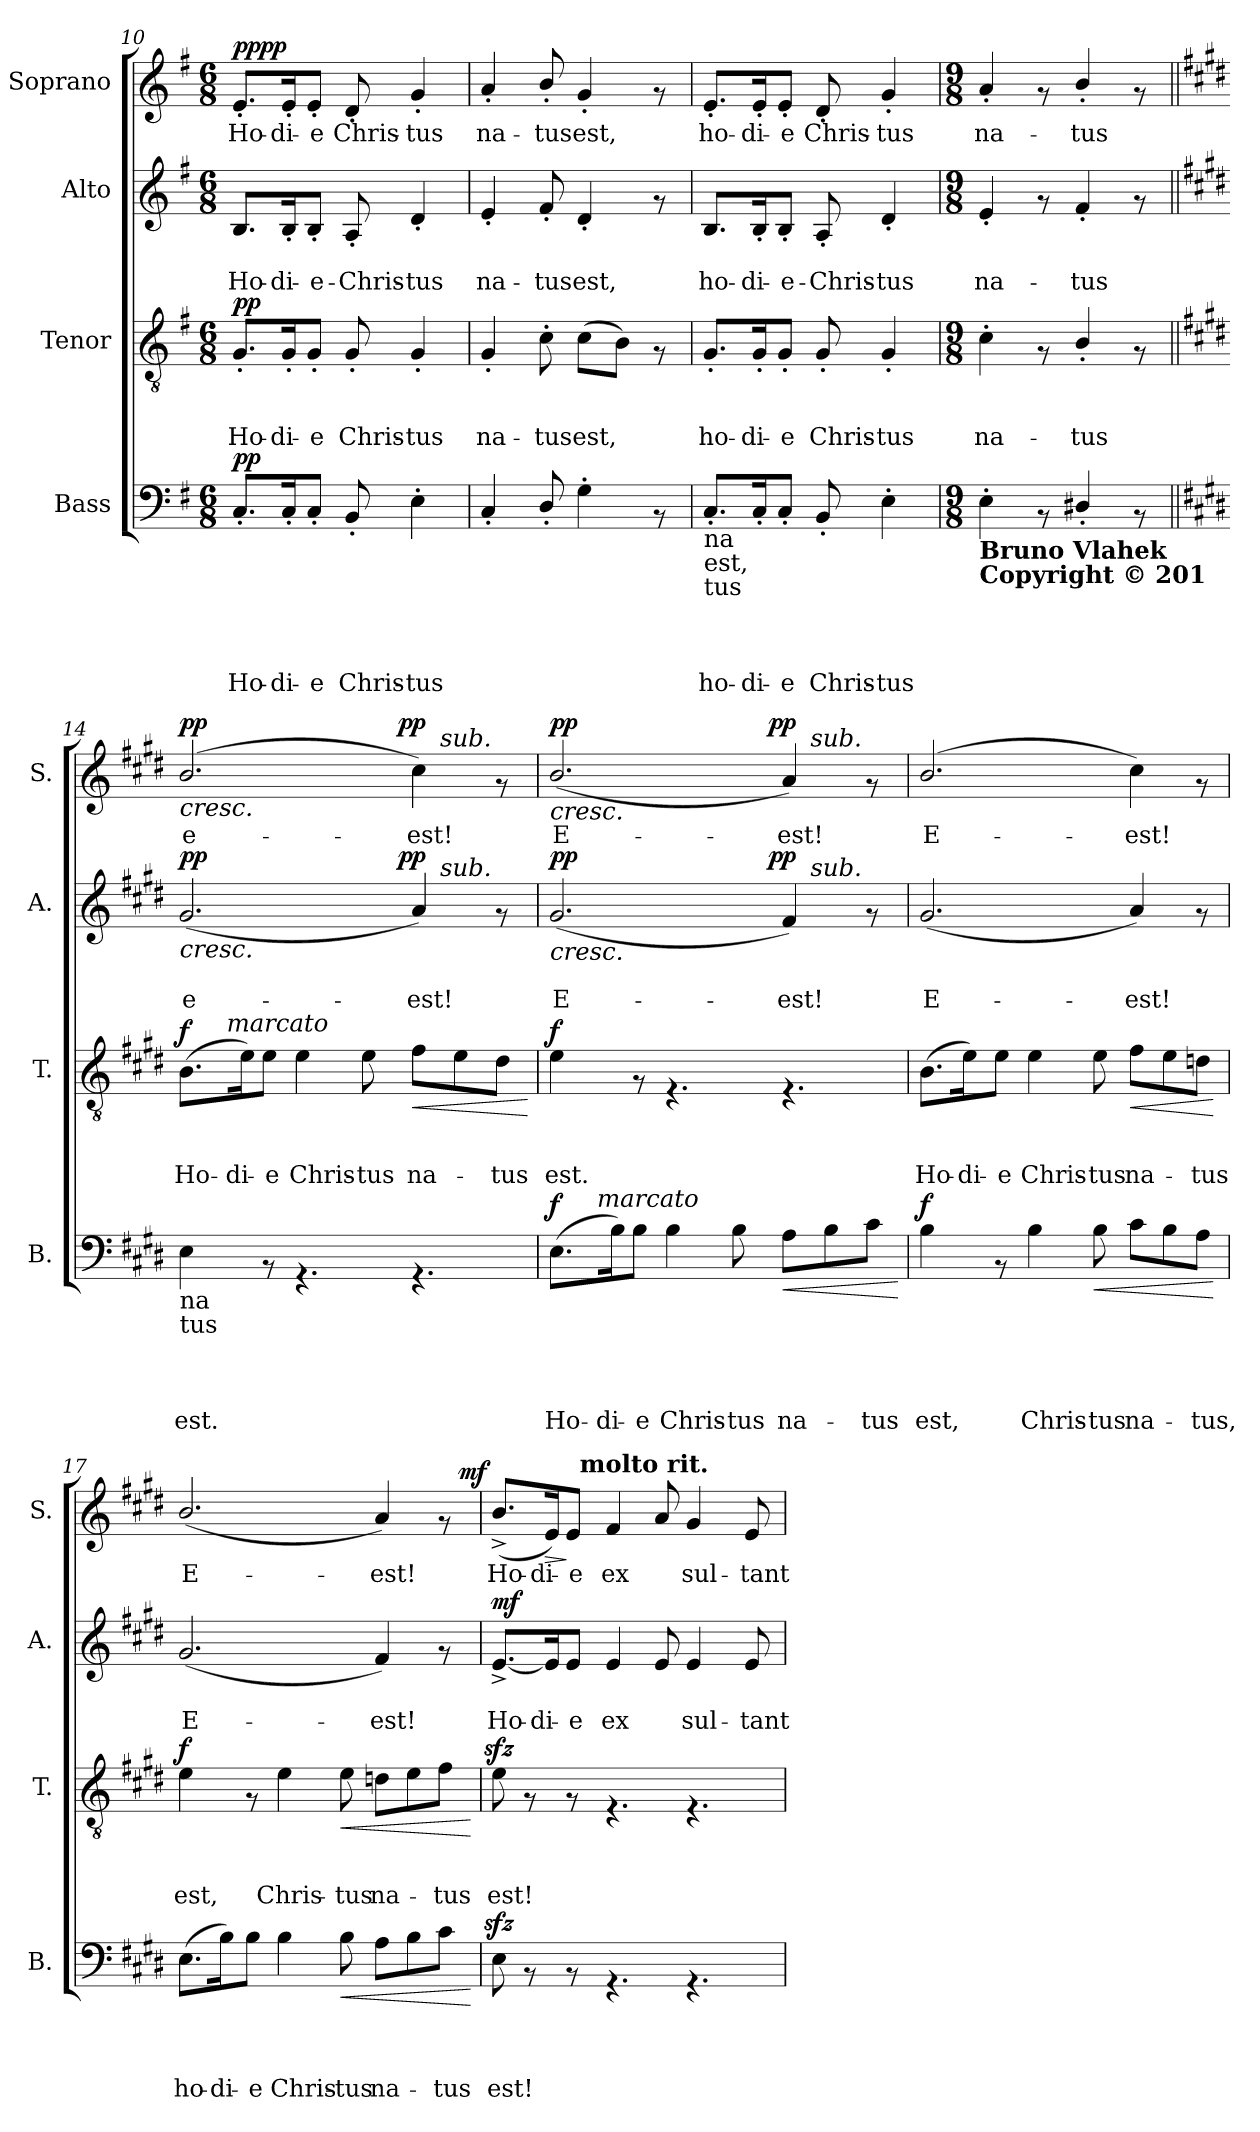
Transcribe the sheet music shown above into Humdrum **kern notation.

**kern	**text	**text	**text	**text	**dynam	**kern	**text	**text	**text	**dynam	**kern	**text	**text	**dynam	**kern	**text	**dynam
*part4	*part4	*part4	*part4	*part4	*part4	*part3	*part3	*part3	*part3	*part3	*part2	*part2	*part2	*part2	*part1	*part1	*part1
*staff4	*staff4	*staff4	*staff4	*staff4	*staff4	*staff3	*staff3	*staff3	*staff3	*staff3	*staff2	*staff2	*staff2	*staff2	*staff1	*staff1	*staff1
*I"Bass	*	*	*	*	*	*I"Tenor	*	*	*	*	*I"Alto	*	*	*	*I"Soprano	*	*
*I'B.	*	*	*	*	*	*I'T.	*	*	*	*	*I'A.	*	*	*	*I'S.	*	*
*clefF4	*	*	*	*	*	*clefGv2	*	*	*	*	*clefG2	*	*	*	*clefG2	*	*
*k[f#]	*	*	*	*	*	*k[f#]	*	*	*	*	*k[f#]	*	*	*	*k[f#]	*	*
*G:	*	*	*	*	*	*G:	*	*	*	*	*G:	*	*	*	*G:	*	*
*M6/8	*	*	*	*	*	*M6/8	*	*	*	*	*M6/8	*	*	*	*M6/8	*	*
=10	=10	=10	=10	=10	=10	=10	=10	=10	=10	=10	=10	=10	=10	=10	=10	=10	=10
!	!	!	!	!LO:LY:b	!LO:DY:a	!	!	!	!LO:LY:b	!LO:DY:a	!	!	!LO:LY:b	!	!	!LO:LY:b	!LO:DY:a
!	!	!	!	!	!	!	!	!	!	!	!	!	!	!	!	!	!LO:DY:n=1:b
8.C'</L	.	.	.	Ho-	pp	8.G'</L	.	.	Ho-	pp	8.B/L	.	Ho-	.	8.e'</L	Ho-	pp pp
!	!	!	!	!LO:LY:b	!	!	!	!	!LO:LY:b	!	!	!	!LO:LY:b	!	!	!LO:LY:b	!
16C'</k	.	.	.	-di-	.	16G'</k	.	.	-di-	.	16B'</k	.	-di-	.	16e'</k	-di-	.
!	!	!	!	!LO:LY:b	!	!	!	!	!LO:LY:b	!	!	!	!LO:LY:b	!	!	!LO:LY:b	!
8C'</J	.	.	.	-e	.	8G'</J	.	.	-e	.	8B'</J	.	-e-	.	8e'</J	-e	.
!	!	!	!	!LO:LY:b	!	!	!	!	!LO:LY:b	!	!	!	!LO:LY:b	!	!	!LO:LY:b	!
8BB'</	.	.	.	Chris-	.	8G'</	.	.	Chris-	.	8A'</	.	-Chris-	.	8d'</	Chris-	.
!	!	!	!	!LO:LY:b	!	!	!	!	!LO:LY:b	!	!	!	!LO:LY:b	!	!	!LO:LY:b	!
4E'>\	.	.	.	-tus	.	4G'</	.	.	-tus	.	4d'</	.	-tus	.	4g'</	-tus	.
!!LO:PB:g=z
=11	=11	=11	=11	=11	=11	=11	=11	=11	=11	=11	=11	=11	=11	=11	=11	=11	=11
!	!	!	!	!	!	!	!	!	!LO:LY:b	!	!	!	!LO:LY:b	!	!	!LO:LY:b	!
4C'</	.	.	.	.	.	4G'</	.	.	na-	.	4e'</	.	na-	.	4a'</	na-	.
!	!	!	!	!	!	!	!	!	!LO:LY:b	!	!	!	!LO:LY:b	!	!	!LO:LY:b	!
8D'>/	.	.	.	.	.	8c'>\	.	.	-tus	.	8f#'</	.	-tus	.	8b'>/	-tus	.
!	!	!	!	!	!	!	!	!	!LO:LY:b	!	!	!	!LO:LY:b	!	!	!LO:LY:b	!
4G'>\	.	.	.	.	.	(>8c\L	.	.	est,	.	4d'</	.	est,	.	4g'</	est,	.
.	.	.	.	.	.	8B\J)	.	.	.	.	.	.	.	.	.	.	.
8rAA	.	.	.	.	.	8rF	.	.	.	.	8rf	.	.	.	8rf	.	.
=12	=12	=12	=12	=12	=12	=12	=12	=12	=12	=12	=12	=12	=12	=12	=12	=12	=12
!LO:TX:b:t=na	!	!	!	!	!	!	!	!	!	!	!	!	!	!	!	!	!
!LO:TX:b:t=est,	!	!	!	!	!	!	!	!	!	!	!	!	!	!	!	!	!
!LO:TX:b:t=tus	!	!	!	!	!	!	!	!	!	!	!	!	!	!	!	!	!
!	!	!	!	!LO:LY:b	!	!	!	!	!LO:LY:b	!	!	!	!LO:LY:b	!	!	!LO:LY:b	!
8.C'</L	.	.	.	ho-	.	8.G'</L	.	.	ho-	.	8.B/L	.	ho-	.	8.e'</L	ho-	.
!	!	!	!	!LO:LY:b	!	!	!	!	!LO:LY:b	!	!	!	!LO:LY:b	!	!	!LO:LY:b	!
16C'</k	.	.	.	-di-	.	16G'</k	.	.	-di-	.	16B'</k	.	-di-	.	16e'</k	-di-	.
!	!	!	!	!LO:LY:b	!	!	!	!	!LO:LY:b	!	!	!	!LO:LY:b	!	!	!LO:LY:b	!
8C'</J	.	.	.	-e	.	8G'</J	.	.	-e	.	8B'</J	.	-e-	.	8e'</J	-e	.
!	!	!	!	!LO:LY:b	!	!	!	!	!LO:LY:b	!	!	!	!LO:LY:b	!	!	!LO:LY:b	!
8BB'</	.	.	.	Chris-	.	8G'</	.	.	Chris-	.	8A'</	.	-Chris-	.	8d'</	Chris-	.
!	!	!	!	!LO:LY:b	!	!	!	!	!LO:LY:b	!	!	!	!LO:LY:b	!	!	!LO:LY:b	!
4E'>\	.	.	.	-tus	.	4G'</	.	.	-tus	.	4d'</	.	-tus	.	4g'</	-tus	.
=13	=13	=13	=13	=13	=13	=13	=13	=13	=13	=13	=13	=13	=13	=13	=13	=13	=13
*M9/8	*	*	*	*	*	*M9/8	*	*	*	*	*M9/8	*	*	*	*M9/8	*	*
!LO:TX:b:B:t=Bruno Vlahek	!	!	!	!	!	!	!	!	!	!	!	!	!	!	!	!	!
!LO:TX:b:B:t=Copyright © 201	!	!	!	!	!	!	!	!	!	!	!	!	!	!	!	!	!
!	!	!	!	!	!	!	!	!	!LO:LY:b	!	!	!	!LO:LY:b	!	!	!LO:LY:b	!
4E'>\	.	.	.	.	.	4c'>\	.	.	na-	.	4e'</	.	na-	.	4a'</	na-	.
8rAA	.	.	.	.	.	8rF	.	.	.	.	8rf	.	.	.	8rf	.	.
!	!	!	!	!	!	!	!	!	!LO:LY:b	!	!	!	!LO:LY:b	!	!	!LO:LY:b	!
4D#X'>/	.	.	.	.	.	4B'>/	.	.	-tus	.	4f#'</	.	-tus	.	4b'>/	-tus	.
8rAA	.	.	.	.	.	8rF	.	.	.	.	8rf	.	.	.	8rf	.	.
!!LO:PB:g=z
=14||	=14||	=14||	=14||	=14||	=14||	=14||	=14||	=14||	=14||	=14||	=14||	=14||	=14||	=14||	=14||	=14||	=14||
*k[f#c#g#d#]	*	*	*	*	*	*k[f#c#g#d#]	*	*	*	*	*k[f#c#g#d#]	*	*	*	*k[f#c#g#d#]	*	*
*E:	*	*	*	*	*	*E:	*	*	*	*	*E:	*	*	*	*E:	*	*
!LO:TX:b:t=na	!	!	!	!	!	!	!	!	!	!	!	!	!	!	!	!	!
!LO:TX:b:t=tus	!	!	!	!	!	!	!	!	!	!	!	!	!	!	!	!	!
!	!	!	!	!LO:LY:b	!	!	!	!	!LO:LY:b	!LO:DY:a	!	!	!LO:LY:b	!LO:HP:b	!	!LO:LY:b	!LO:HP:b
!	!	!	!	!	!	!	!	!	!	!	!	!	!	!LO:DY:n=1:a	!	!	!LO:DY:n=1:a
*	*	*	*	*	*	*^	*	*	*	*	*^	*	*	*	*^	*	*
*	*	*	*	*	*	*	*	*	*	*	*	*	*^	*	*	*	*	*^	*	*
4E\	.	.	.	est.	.	(>8.B\L	8ryy	.	.	Ho-	f	(<2.g#/	2ryy	2ryy	.	e-	< pp	(<2.b/	2ryy	2ryy	e-	< pp
.	.	.	.	.	.	.	32ryy	.	.	.	.	.	.	.	.	.	.	.	.	.	.	.
!	!	!	!	!	!	!	!LO:TX:a:i:t=marcato	!	!	!	!	!	!	!	!	!	!	!	!	!	!	!
.	.	.	.	.	.	.	2ryy	.	.	.	.	.	.	.	.	.	.	.	.	.	.	.
!	!	!	!	!	!	!	!	!	!	!LO:LY:b	!	!	!	!	!	!	!	!	!	!	!	!
.	.	.	.	.	.	16e\k)	.	.	.	-di-	.	.	.	.	.	.	.	.	.	.	.	.
!	!	!	!	!	!	!	!	!	!	!LO:LY:b	!	!	!	!	!	!	!	!	!	!	!	!
8rAA	.	.	.	.	.	8e\J	.	.	.	-e	.	.	.	.	.	.	.	.	.	.	.	.
!	!	!	!	!	!	!	!	!	!	!LO:LY:b	!	!	!	!	!	!	!	!	!	!	!	!
4.rAA	.	.	.	.	.	4e\	.	.	.	Chris-	.	.	.	.	.	.	.	.	.	.	.	.
.	.	.	.	.	.	.	.	.	.	.	.	.	8..ryy	4ryy	.	.	.	.	8..ryy	4ryy	.	.
!	!	!	!	!	!	!	!	!	!	!LO:LY:b	!	!	!	!	!	!	!	!	!	!	!	!
.	.	.	.	.	.	8e\	.	.	.	-tus	.	.	.	.	.	.	.	.	.	.	.	.
.	.	.	.	.	.	.	4...ryy	.	.	.	.	.	.	.	.	.	.	.	.	.	.	.
!	!	!	!	!	!	!	!	!	!	!	!	!	!	!	!	!	!LO:DY:n=2:a	!	!	!	!	!LO:DY:n=2:a
.	.	.	.	.	.	.	.	.	.	.	.	.	4ryy	.	.	.	pp	.	4ryy	.	.	pp
!	!	!	!	!	!	!	!	!	!	!LO:LY:b	!LO:HP:b	!	!	!	!	!LO:LY:b	!	!	!	!	!LO:LY:b	!
4.rAA	.	.	.	.	.	8f#\L	.	.	.	na-	<	4a/)	.	16.ryy	.	-est!	.	4cc#\)	.	16.ryy	-est!	.
!	!	!	!	!	!	!	!	!	!	!	!	!	!	!	!	!	!	!	!	!LO:TX:a:i:t=sub.	!	!
!	!	!	!	!	!	!	!	!	!	!	!	!	!	!LO:TX:a:i:t=sub.	!	!	!	!	!	!	!	!
.	.	.	.	.	.	.	.	.	.	.	.	.	.	4ryy	.	.	.	.	.	4ryy	.	.
.	.	.	.	.	.	8e\	.	.	.	.	.	.	.	.	.	.	.	.	.	.	.	.
.	.	.	.	.	.	.	.	.	.	.	.	.	8ryy	.	.	.	.	.	8ryy	.	.	.
!	!	!	!	!	!	!	!	!	!	!LO:LY:b	!	!	!	!	!	!	!	!	!	!	!	!
.	.	.	.	.	.	8d#\J	.	.	.	-tus	.	8rf	.	.	.	.	[	8rf	.	.	.	[
.	.	.	.	.	.	.	.	.	.	.	.	.	32ryy	32ryy	.	.	.	.	32ryy	32ryy	.	.
.	.	.	.	.	.	.	.	.	.	.	[	.	.	.	.	.	.	.	.	.	.	.
=15	=15	=15	=15	=15	=15	=15	=15	=15	=15	=15	=15	=15	=15	=15	=15	=15	=15	=15	=15	=15	=15	=15
!	!	!	!	!LO:LY:b	!LO:DY:a	!	!	!	!	!LO:LY:b	!LO:DY:a	!	!	!	!	!LO:LY:b	!LO:HP:b	!	!	!	!LO:LY:b	!LO:HP:b
!	!	!	!	!	!	!	!	!	!	!	!	!	!	!	!	!	!LO:DY:n=1:a	!	!	!	!	!LO:DY:n=1:a
*^	*	*	*	*	*	*v	*v	*	*	*	*	*	*	*	*	*	*	*	*	*	*	*
(>8.E\L	8ryy	.	.	.	Ho-	f	4e\	.	.	est.	f	(<2.g#/	2ryy	2ryy	.	E-	< pp	(<2.b/	2ryy	2ryy	E-	< pp
.	32ryy	.	.	.	.	.	.	.	.	.	.	.	.	.	.	.	.	.	.	.	.	.
!	!LO:TX:a:i:t=marcato	!	!	!	!	!	!	!	!	!	!	!	!	!	!	!	!	!	!	!	!	!
.	2ryy	.	.	.	.	.	.	.	.	.	.	.	.	.	.	.	.	.	.	.	.	.
!	!	!	!	!	!LO:LY:b	!	!	!	!	!	!	!	!	!	!	!	!	!	!	!	!	!
16B\k)	.	.	.	.	-di-	.	.	.	.	.	.	.	.	.	.	.	.	.	.	.	.	.
!	!	!	!	!	!LO:LY:b	!	!	!	!	!	!	!	!	!	!	!	!	!	!	!	!	!
8B\J	.	.	.	.	-e	.	8rF	.	.	.	.	.	.	.	.	.	.	.	.	.	.	.
!	!	!	!	!	!LO:LY:b	!	!	!	!	!	!	!	!	!	!	!	!	!	!	!	!	!
4B\	.	.	.	.	Chris-	.	4.rF	.	.	.	.	.	.	.	.	.	.	.	.	.	.	.
.	.	.	.	.	.	.	.	.	.	.	.	.	8..ryy	4ryy	.	.	.	.	8..ryy	4ryy	.	.
!	!	!	!	!	!LO:LY:b	!	!	!	!	!	!	!	!	!	!	!	!	!	!	!	!	!
8B\	.	.	.	.	-tus	.	.	.	.	.	.	.	.	.	.	.	.	.	.	.	.	.
.	4...ryy	.	.	.	.	.	.	.	.	.	.	.	.	.	.	.	.	.	.	.	.	.
!	!	!	!	!	!	!	!	!	!	!	!	!	!	!	!	!	!LO:DY:n=2:a	!	!	!	!	!LO:DY:n=2:a
.	.	.	.	.	.	.	.	.	.	.	.	.	4ryy	.	.	.	pp	.	4ryy	.	.	pp
!	!	!	!	!	!LO:LY:b	!LO:HP:b	!	!	!	!	!	!	!	!	!	!LO:LY:b	!	!	!	!	!LO:LY:b	!
8A\L	.	.	.	.	na-	<	4.rF	.	.	.	.	4f#/)	.	16.ryy	.	-est!	.	4a/)	.	16.ryy	-est!	.
!	!	!	!	!	!	!	!	!	!	!	!	!	!	!	!	!	!	!	!	!LO:TX:a:i:t=sub.	!	!
!	!	!	!	!	!	!	!	!	!	!	!	!	!	!LO:TX:a:i:t=sub.	!	!	!	!	!	!	!	!
.	.	.	.	.	.	.	.	.	.	.	.	.	.	4ryy	.	.	.	.	.	4ryy	.	.
8B\	.	.	.	.	.	.	.	.	.	.	.	.	.	.	.	.	.	.	.	.	.	.
.	.	.	.	.	.	.	.	.	.	.	.	.	8ryy	.	.	.	.	.	8ryy	.	.	.
!	!	!	!	!	!LO:LY:b	!	!	!	!	!	!	!	!	!	!	!	!	!	!	!	!	!
8c#\J	.	.	.	.	-tus	.	.	.	.	.	.	8rf	.	.	.	.	[	8rf	.	.	.	[
.	.	.	.	.	.	.	.	.	.	.	.	.	32ryy	32ryy	.	.	.	.	32ryy	32ryy	.	.
.	.	.	.	.	.	[	.	.	.	.	.	.	.	.	.	.	.	.	.	.	.	.
=16	=16	=16	=16	=16	=16	=16	=16	=16	=16	=16	=16	=16	=16	=16	=16	=16	=16	=16	=16	=16	=16	=16
!	!	!	!	!	!	!	!	!	!	!	!	!	!	!	!	!	!	!LO:TX:a:i:t=simile	!	!	!	!
!	!	!	!	!	!	!	!	!	!	!	!	!LO:TX:a:i:t=simile	!	!	!	!	!	!	!	!	!	!
!	!	!	!	!	!LO:LY:b	!LO:DY:a	!	!	!	!LO:LY:b	!	!	!	!	!	!LO:LY:b	!	!	!	!	!LO:LY:b	!
*	*	*	*	*	*	*	*	*	*	*	*	*v	*v	*v	*	*	*	*	*	*	*	*
*v	*v	*	*	*	*	*	*	*	*	*	*	*	*	*	*	*v	*v	*v	*	*
4B\	.	.	.	est,	f	(>8.B\L	.	.	Ho-	.	(<2.g#/	.	E-	.	(<2.b/	E-	.
!	!	!	!	!	!	!	!	!	!LO:LY:b	!	!	!	!	!	!	!	!
.	.	.	.	.	.	16e\k)	.	.	-di-	.	.	.	.	.	.	.	.
!	!	!	!	!	!	!	!	!	!LO:LY:b	!	!	!	!	!	!	!	!
8rAA	.	.	.	.	.	8e\J	.	.	-e	.	.	.	.	.	.	.	.
!	!	!	!	!LO:LY:b	!	!	!	!	!LO:LY:b	!	!	!	!	!	!	!	!
4B\	.	.	.	Chris-	.	4e\	.	.	Chris-	.	.	.	.	.	.	.	.
!	!	!	!	!LO:LY:b	!LO:HP:b	!	!	!	!LO:LY:b	!	!	!	!	!	!	!	!
8B\	.	.	.	-tus	<	8e\	.	.	-tus	.	.	.	.	.	.	.	.
!	!	!	!	!LO:LY:b	!	!	!	!	!LO:LY:b	!LO:HP:b	!	!	!LO:LY:b	!	!	!LO:LY:b	!
8c#\L	.	.	.	na-	.	8f#\L	.	.	na-	<	4a/)	.	-est!	.	4cc#\)	-est!	.
8B\	.	.	.	.	.	8e\	.	.	.	.	.	.	.	.	.	.	.
!	!	!	!	!LO:LY:b	!	!	!	!	!LO:LY:b	!	!	!	!	!	!	!	!
8A\J	.	.	.	-tus,	.	8dn\J	.	.	-tus	.	8rf	.	.	.	8rf	.	.
.	.	.	.	.	[	.	.	.	.	[	.	.	.	.	.	.	.
!!LO:LB:g=z
=17	=17	=17	=17	=17	=17	=17	=17	=17	=17	=17	=17	=17	=17	=17	=17	=17	=17
!	!	!	!	!LO:LY:b	!	!	!	!	!LO:LY:b	!LO:DY:a	!	!	!LO:LY:b	!	!	!LO:LY:b	!
*	*	*	*	*	*	*	*	*	*	*	*	*	*	*	*^	*	*
(>8.E\L	.	.	.	ho-	.	4e\	.	.	est,	f	(<2.g#/	.	E-	.	(<2.b/	1ryy	E-	.
!	!	!	!	!LO:LY:b	!	!	!	!	!	!	!	!	!	!	!	!	!	!
16B\k)	.	.	.	-di-	.	.	.	.	.	.	.	.	.	.	.	.	.	.
!	!	!	!	!LO:LY:b	!	!	!	!	!	!	!	!	!	!	!	!	!	!
8B\J	.	.	.	-e	.	8rF	.	.	.	.	.	.	.	.	.	.	.	.
!	!	!	!	!LO:LY:b	!	!	!	!	!LO:LY:b	!	!	!	!	!	!	!	!	!
4B\	.	.	.	Chris-	.	4e\	.	.	Chris-	.	.	.	.	.	.	.	.	.
!	!	!	!	!LO:LY:b	!LO:HP:b	!	!	!	!LO:LY:b	!LO:HP:b	!	!	!	!	!	!	!	!
8B\	.	.	.	-tus	<	8e\	.	.	-tus	<	.	.	.	.	.	.	.	.
!	!	!	!	!LO:LY:b	!	!	!	!	!LO:LY:b	!	!	!	!LO:LY:b	!	!	!	!LO:LY:b	!
8A\L	.	.	.	na-	.	8dn\L	.	.	na-	.	4f#/)	.	-est!	.	4a/)	.	-est!	.
8B\	.	.	.	.	.	8e\	.	.	.	.	.	.	.	.	.	.	.	.
!	!	!	!	!LO:LY:b	!	!	!	!	!LO:LY:b	!	!	!	!	!	!	!	!	!
8c#\J	.	.	.	-tus	.	8f#\J	.	.	-tus	.	8rf	.	.	.	8rf	16ryy	.	.
!	!	!	!	!	!	!	!	!	!	!	!	!	!	!	!	!	!	!LO:DY:a
.	.	.	.	.	.	.	.	.	.	.	.	.	.	.	.	16ryy	.	mf
.	.	.	.	.	[	.	.	.	.	[	.	.	.	.	.	.	.	.
=18	=18	=18	=18	=18	=18	=18	=18	=18	=18	=18	=18	=18	=18	=18	=18	=18	=18	=18
!	!	!	!	!LO:LY:b	!	!	!	!	!LO:LY:b	!	!	!	!LO:LY:b	!LO:DY:a	!	!	!LO:LY:b	!
8Ezz>\	.	.	.	est!	.	8ezz>\	.	.	est!	.	[<8.e^</L	.	Ho-	mf	(<8.b^</L	4ryy	Ho-	.
8rAA	.	.	.	.	.	8rF	.	.	.	.	.	.	.	.	.	.	.	.
!	!	!	!	!	!	!	!	!	!	!	!	!	!LO:LY:b	!	!	!	!LO:LY:b	!LO:HP:b
.	.	.	.	.	.	.	.	.	.	.	16e/k]	.	-di-	.	16e/k)	.	-di-	>
!	!	!	!	!	!	!	!	!	!	!	!	!	!LO:LY:b	!	!	!	!LO:LY:b	!
8rAA	.	.	.	.	.	8rF	.	.	.	.	8e/J	.	-e	.	8e/J	32ryy	-e	]
!	!	!	!	!	!	!	!	!	!	!	!	!	!	!	!	!LO:TX:a:B:t=molto rit.	!	!
.	.	.	.	.	.	.	.	.	.	.	.	.	.	.	.	2ryy	.	.
!	!	!	!	!	!	!	!	!	!	!	!	!	!LO:LY:b	!	!	!	!LO:LY:b	!
4.rAA	.	.	.	.	.	4.rF	.	.	.	.	4e/	.	ex	.	4f#/	.	ex	.
.	.	.	.	.	.	.	.	.	.	.	8e/	.	.	.	8a/	.	.	.
!	!	!	!	!	!	!	!	!	!	!	!	!	!LO:LY:b	!	!	!	!LO:LY:b	!
4.rAA	.	.	.	.	.	4.rF	.	.	.	.	4e/	.	sul-	.	4g#/	.	sul-	.
.	.	.	.	.	.	.	.	.	.	.	.	.	.	.	.	4ryy	.	.
!	!	!	!	!	!	!	!	!	!	!	!	!	!LO:LY:b	!	!	!	!LO:LY:b	!
.	.	.	.	.	.	.	.	.	.	.	8e/	.	-tant	.	8e/	.	-tant	.
.	.	.	.	.	.	.	.	.	.	.	.	.	.	.	.	16.ryy	.	.
*	*	*	*	*	*	*	*	*	*	*	*	*	*	*	*v	*v	*	*
=	=	=	=	=	=	=	=	=	=	=	=	=	=	=	=	=	=
*-	*-	*-	*-	*-	*-	*-	*-	*-	*-	*-	*-	*-	*-	*-	*-	*-	*-
